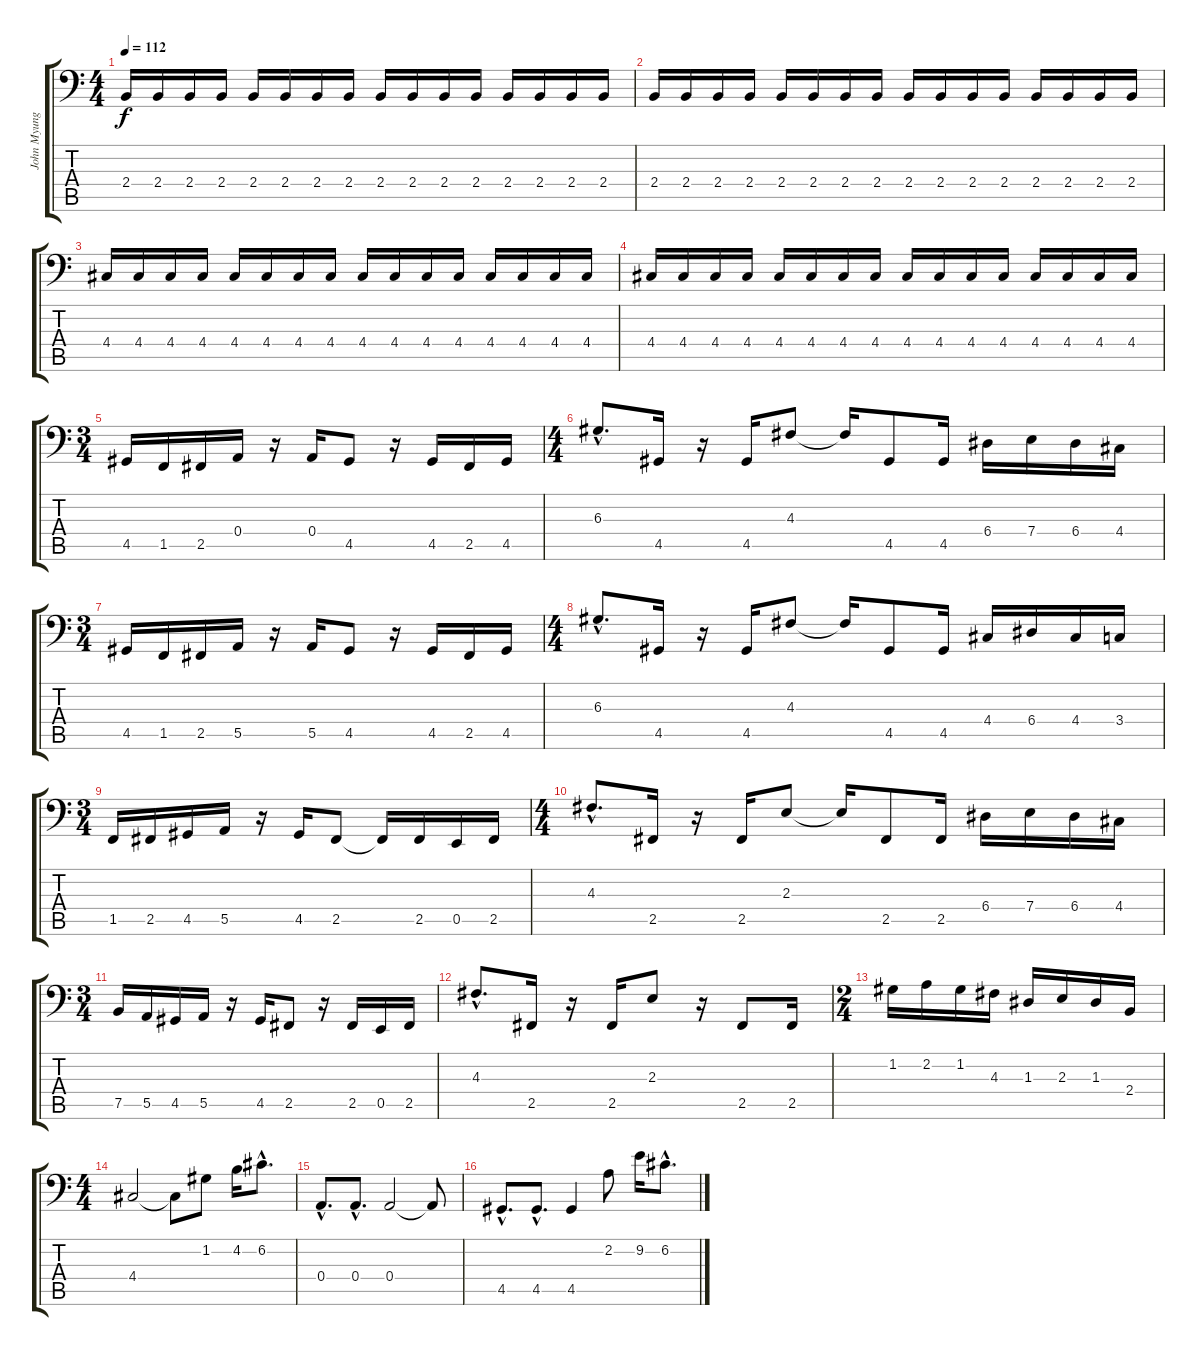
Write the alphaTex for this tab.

\track ("John Myung - 6 Strings Bass" "John Myung") {instrument electricbassfinger}
\staff {score tabs}
\tuning (C3 G2 D2 A1 E1 B0) {hide}
\ts (4 4)
\tempo 112
\clef f4
\ks c
2.4.16{dy f} 2.4.16 2.4.16 2.4.16 2.4.16 2.4.16 2.4.16 2.4.16 2.4.16 2.4.16 2.4.16 2.4.16 2.4.16 2.4.16 2.4.16 2.4.16 |
2.4.16 2.4.16 2.4.16 2.4.16 2.4.16 2.4.16 2.4.16 2.4.16 2.4.16 2.4.16 2.4.16 2.4.16 2.4.16 2.4.16 2.4.16 2.4.16 |
4.4.16 4.4.16 4.4.16 4.4.16 4.4.16 4.4.16 4.4.16 4.4.16 4.4.16 4.4.16 4.4.16 4.4.16 4.4.16 4.4.16 4.4.16 4.4.16 |
4.4.16 4.4.16 4.4.16 4.4.16 4.4.16 4.4.16 4.4.16 4.4.16 4.4.16 4.4.16 4.4.16 4.4.16 4.4.16 4.4.16 4.4.16 4.4.16 |
\ts (3 4)
4.5.16 1.5.16 2.5.16 0.4.16 r.16 0.4.16 4.5.8 r.16 4.5.16 2.5.16 4.5.16 |
\ts (4 4)
6.3{hac}.8{d} 4.5.16 r.16 4.5.16 4.3.8 4.3{t}.16 4.5.8 4.5.16 6.4.16 7.4.16 6.4.16 4.4.16 |
\ts (3 4)
4.5.16 1.5.16 2.5.16 5.5.16 r.16 5.5.16 4.5.8 r.16 4.5.16 2.5.16 4.5.16 |
\ts (4 4)
6.3{hac}.8{d} 4.5.16 r.16 4.5.16 4.3.8 4.3{t}.16 4.5.8 4.5.16 4.4.16 6.4.16 4.4.16 3.4.16 |
\ts (3 4)
1.5.16 2.5.16 4.5.16 5.5.16 r.16 4.5.16 2.5.8 2.5{t}.16 2.5.16 0.5.16 2.5.16 |
\ts (4 4)
4.3{hac}.8{d} 2.5.16 r.16 2.5.16 2.3.8 2.3{t}.16 2.5.8 2.5.16 6.4.16 7.4.16 6.4.16 4.4.16 |
\ts (3 4)
7.5.16 5.5.16 4.5.16 5.5.16 r.16 4.5.16 2.5.8 r.16 2.5.16 0.5.16 2.5.16 |
4.3{hac}.8{d} 2.5.16 r.16 2.5.16 2.3.8 r.16 2.5.8 2.5.16 |
\ts (2 4)
1.2.16 2.2.16 1.2.16 4.3.16 1.3.16 2.3.16 1.3.16 2.4.16 |
\ts (4 4)
4.4.2 4.4{t}.8 1.2.8 4.2.16 6.2{hac}.8{d} |
0.4{hac}.8{d} 0.4{hac}.8{d} 0.4.2 0.4{t}.8 |
4.5{hac}.8{d} 4.5{hac}.8{d} 4.5.4 2.2.8 9.2.16 6.2{hac}.8{d}
